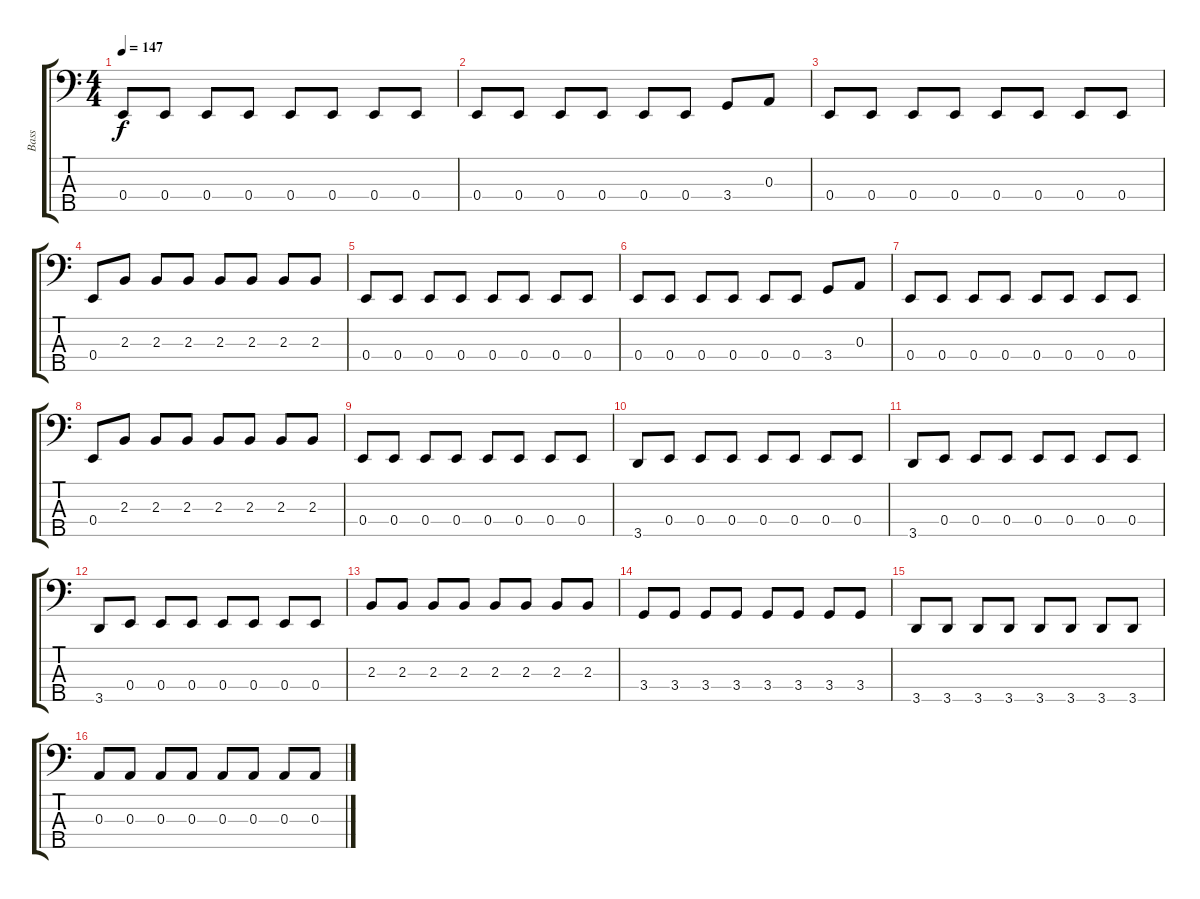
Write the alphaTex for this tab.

\track ("Bass" "Bass") {instrument electricbassfinger}
\staff {score tabs}
\tuning (G2 D2 A1 E1 B0) {hide}
\ts (4 4)
\tempo 147
\clef f4
\ks c
0.4.8{dy f} 0.4.8 0.4.8 0.4.8 0.4.8 0.4.8 0.4.8 0.4.8 |
0.4.8 0.4.8 0.4.8 0.4.8 0.4.8 0.4.8 3.4.8 0.3.8 |
0.4.8 0.4.8 0.4.8 0.4.8 0.4.8 0.4.8 0.4.8 0.4.8 |
0.4.8 2.3.8 2.3.8 2.3.8 2.3.8 2.3.8 2.3.8 2.3.8 |
0.4.8 0.4.8 0.4.8 0.4.8 0.4.8 0.4.8 0.4.8 0.4.8 |
0.4.8 0.4.8 0.4.8 0.4.8 0.4.8 0.4.8 3.4.8 0.3.8 |
0.4.8 0.4.8 0.4.8 0.4.8 0.4.8 0.4.8 0.4.8 0.4.8 |
0.4.8 2.3.8 2.3.8 2.3.8 2.3.8 2.3.8 2.3.8 2.3.8 |
0.4.8 0.4.8 0.4.8 0.4.8 0.4.8 0.4.8 0.4.8 0.4.8 |
3.5.8 0.4.8 0.4.8 0.4.8 0.4.8 0.4.8 0.4.8 0.4.8 |
3.5.8 0.4.8 0.4.8 0.4.8 0.4.8 0.4.8 0.4.8 0.4.8 |
3.5.8 0.4.8 0.4.8 0.4.8 0.4.8 0.4.8 0.4.8 0.4.8 |
2.3.8 2.3.8 2.3.8 2.3.8 2.3.8 2.3.8 2.3.8 2.3.8 |
3.4.8 3.4.8 3.4.8 3.4.8 3.4.8 3.4.8 3.4.8 3.4.8 |
3.5.8 3.5.8 3.5.8 3.5.8 3.5.8 3.5.8 3.5.8 3.5.8 |
0.3.8 0.3.8 0.3.8 0.3.8 0.3.8 0.3.8 0.3.8 0.3.8
